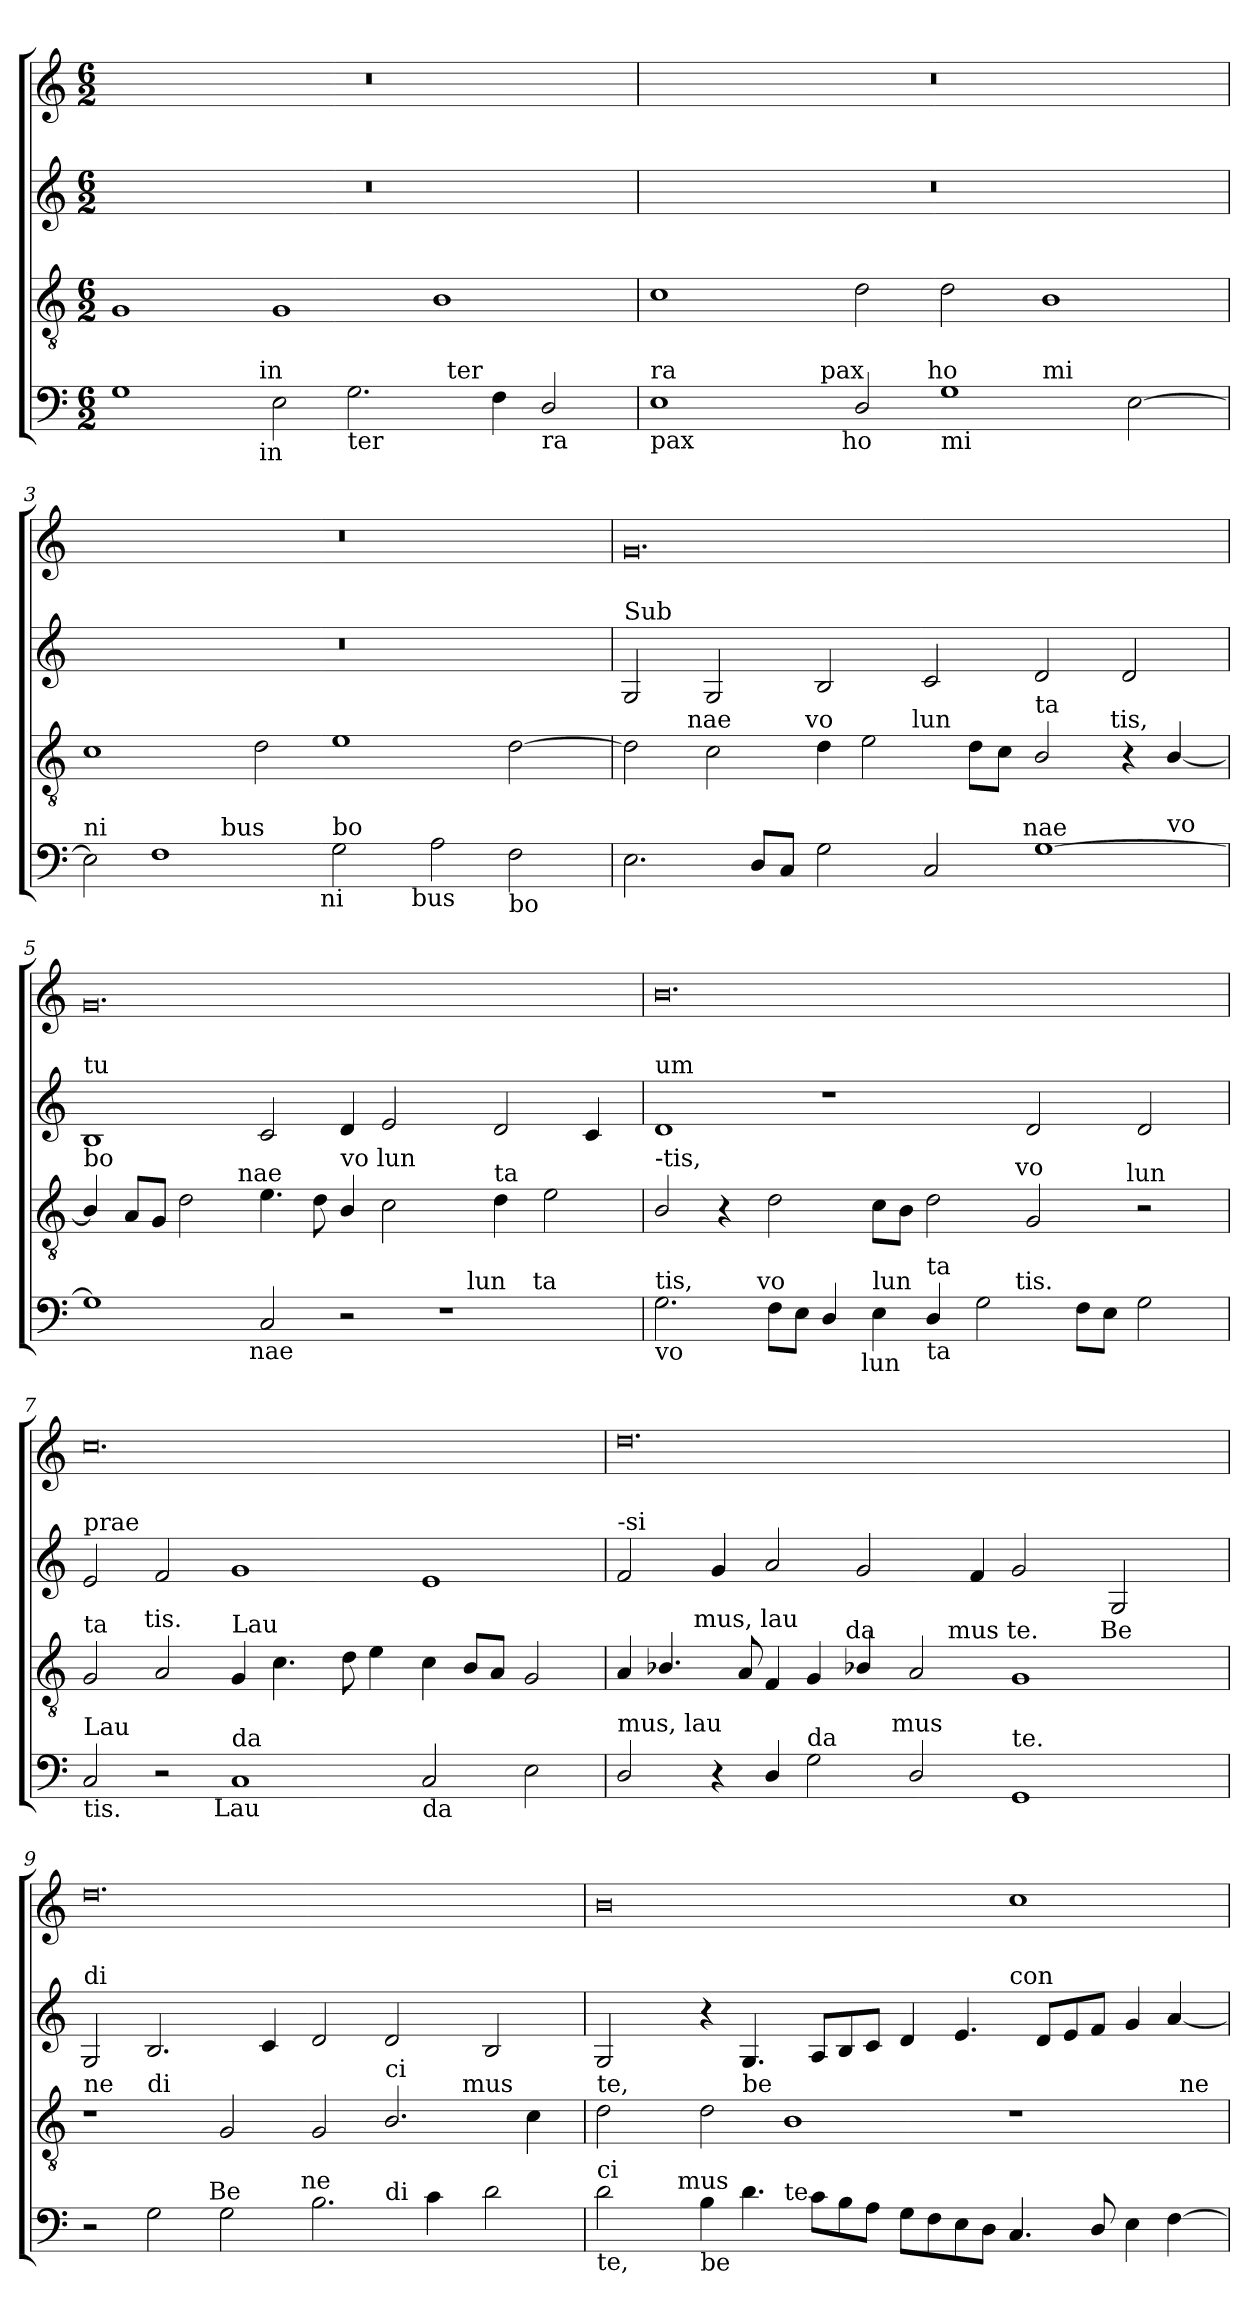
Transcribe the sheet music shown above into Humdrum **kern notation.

**kern	**kern	**kern	**kern
*part4	*part3	*part2	*part1
*staff4	*staff3	*staff2	*staff1
*clefF4	*clefGv2	*clefG2	*clefG2
*k[]	*k[]	*k[]	*k[]
*C:	*C:	*C:	*C:
*M6/2	*M6/2	*M6/2	*M6/2
=1	=1	=1	=1
!LO:TX:b:t=et	!	!	!
!LO:TX:a:t=et	!	!	!
*^	*	*	*
*	*^	*	*	*
1G	2ryy	1ryy	1G	0.r	0.r
.	4...ryy	.	.	.	.
!	!LO:TX:b:t=in	!	!	!	!
!	!LO:TX:a:t=in	!	!	!	!
.	1ryy	.	.	.	.
2E\	.	1ryy	1G	.	.
!LO:TX:b:t=ter	!	!	!	!	!
2.G\	.	.	.	.	.
.	1ryy	.	.	.	.
.	.	32ryy	1B	.	.
!	!	!LO:TX:a:t=ter	!	!	!
.	.	2ryy	.	.	.
4F\	.	.	.	.	.
!LO:TX:b:t=ra	!	!	!	!	!
2D/	.	.	.	.	.
.	.	4...ryy	.	.	.
.	32ryy	.	.	.	.
=2	=2	=2	=2	=2	=2
!LO:TX:b:t=pax	!	!	!	!	!
!LO:TX:a:t=ra	!	!	!	!	!
*	*^	*^	*	*	*
*	*	*	*	*	*	*	*
1E	2ryy	2ryy	1ryy	0ryy	1c	0.r	0.r
.	4ryy	4...ryy	.	.	.	.	.
.	8ryy	.	.	.	.	.	.
.	32ryy	.	.	.	.	.	.
!	!LO:TX:a:t=pax	!	!	!	!	!	!
.	1ryy	.	.	.	.	.	.
!	!	!LO:TX:b:t=ho	!	!	!	!	!
.	.	1ryy	.	.	.	.	.
2D/	.	.	4...ryy	.	2d\	.	.
!	!	!	!LO:TX:a:t=ho	!	!	!	!
.	.	.	1ryy	.	.	.	.
!LO:TX:b:t=mi	!	!	!	!	!	!	!
1G	.	.	.	.	2d\	.	.
.	1ryy	.	.	.	.	.	.
.	.	1ryy	.	.	.	.	.
!	!	!	!	!LO:TX:a:t=mi	!	!	!
.	.	.	.	1ryy	1B	.	.
.	.	.	2ryy	.	.	.	.
[>2E\	.	.	.	.	.	.	.
.	16.ryy	.	.	.	.	.	.
.	.	32ryy	32ryy	.	.	.	.
=3	=3	=3	=3	=3	=3	=3	=3
!LO:TX:a:t=ni	!	!	!	!	!	!	!
*	*	*	*v	*v	*	*	*
2E\]	2ryy	1ryy	1ryy	1c	0.r	0.r
1F	4ryy	.	.	.	.	.
.	16.ryy	.	.	.	.	.
!	!LO:TX:a:t=bus	!	!	!	!	!
.	1ryy	.	.	.	.	.
.	.	4...ryy	2...ryy	2d\	.	.
!	!	!LO:TX:b:t=ni	!	!	!	!
.	.	1ryy	.	.	.	.
!LO:TX:a:t=bo	!	!	!	!	!	!
2G\	.	.	.	1e	.	.
.	1ryy	.	.	.	.	.
!	!	!	!LO:TX:b:t=bus	!	!	!
.	.	.	1ryy	.	.	.
2A\	.	.	.	.	.	.
.	.	2ryy	.	.	.	.
!LO:TX:b:t=bo	!	!	!	!	!	!
2F\	.	.	.	[<2d\	.	.
.	8ryy	.	.	.	.	.
.	.	.	16ryy	.	.	.
.	32ryy	32ryy	.	.	.	.
!!LO:LB:g=z
=4	=4	=4	=4	=4	=4	=4
!	!	!	!	!	!LO:TX:a:t=Sub	!
!	!	!	!	!LO:TX:a:t=bo	!	!
*	*	*	*	*^	*	*
*	*	*	*	*	*^	*	*
*	*	*v	*v	*	*	*^	*	*
2.E\	1ryy	1ryy	2d\]	4..ryy	2ryy	1ryy	2G/	0.g
!	!	!	!	!LO:TX:a:t=nae	!	!	!	!
.	.	.	.	1ryy	.	.	.	.
.	.	.	2c\	.	4...ryy	.	2G/	.
8D/L	.	.	.	.	.	.	.	.
8C/J	.	.	.	.	.	.	.	.
!	!	!	!	!	!LO:TX:a:t=vo	!	!	!
.	.	.	.	.	1ryy	.	.	.
2G\	2ryy	1..ryy	4d\	.	.	4...ryy	2B/	.
.	.	.	2e\	.	.	.	.	.
.	.	.	.	1ryy	.	.	.	.
!	!	!	!	!	!	!LO:TX:a:t=lun	!	!
.	.	.	.	.	.	1ryy	.	.
2C/	4...ryy	.	.	.	.	.	2c/	.
.	.	.	8d\L	.	.	.	.	.
.	.	.	8c\J	.	.	.	.	.
!	!LO:TX:a:t=nae	!	!	!	!	!	!	!
.	1ryy	.	.	.	1ryy	.	.	.
!	!	!	!LO:TX:a:t=ta	!	!	!	!	!
[>1G	.	.	2B/	.	.	.	2d/	.
.	.	.	.	2ryy	.	.	.	.
!	!	!	!	!	!	!LO:TX:a:t=tis,	!	!
.	.	.	.	.	.	2ryy	.	.
.	.	.	4r	.	.	.	2d/	.
!	!	!LO:TX:a:t=vo	!	!	!	!	!	!
.	.	4ryy	[<4B/	.	.	.	.	.
.	.	.	.	16ryy	.	.	.	.
.	32ryy	.	.	.	32ryy	32ryy	.	.
=5	=5	=5	=5	=5	=5	=5	=5	=5
!	!	!	!	!	!	!	!LO:TX:a:t=tu	!
!	!	!	!LO:TX:a:t=bo	!	!	!	!	!
*	*	*^	*	*v	*v	*v	*	*
1G]	2ryy	1ryy	1ryy	4B/]	2...ryy	1B	0.g
.	.	.	.	8A/L	.	.	.
.	.	.	.	8G/J	.	.	.
.	4...ryy	.	.	2d\	.	.	.
!	!	!	!	!	!LO:TX:a:t=nae	!	!
.	.	.	.	.	1ryy	.	.
!	!LO:TX:b:t=nae	!	!	!	!	!	!
.	1ryy	.	.	.	.	.	.
2C/	.	1ryy	1ryy	4.e\	.	2c/	.
.	.	.	.	8d\	.	.	.
!	!	!	!	!LO:TX:a:t=vo lun	!	!	!
2r	.	.	.	4B/	.	4d/	.
.	.	.	.	2c\	.	2e/	.
.	.	.	.	.	1ryy	.	.
.	1ryy	.	.	.	.	.	.
1r	.	8ryy	4...ryy	.	.	.	.
!	!	!LO:TX:a:t=lun	!	!	!	!	!
.	.	2..ryy	.	.	.	.	.
!	!	!	!	!LO:TX:a:t=ta	!	!	!
.	.	.	.	4d\	.	2d/	.
!	!	!	!LO:TX:a:t=ta	!	!	!	!
.	.	.	2ryy	.	.	.	.
.	.	.	.	2e\	.	.	.
.	.	.	.	.	.	4c/	.
.	.	.	.	.	16ryy	.	.
.	32ryy	.	32ryy	.	.	.	.
!!LO:LB:g=z
=6	=6	=6	=6	=6	=6	=6	=6
!	!	!	!	!	!	!LO:TX:a:t=um	!
!	!	!	!	!LO:TX:a:t=-tis,	!	!	!
!LO:TX:a:t=tis,	!	!	!	!	!	!	!
!LO:TX:b:t=vo	!	!	!	!	!	!	!
*	*	*	*	*	*^	*	*
2.G\	2ryy	1ryy	1ryy	2B/	1ryy	1ryy	1d	0.b
.	8..ryy	.	.	4r	.	.	.	.
!	!LO:TX:a:t=vo	!	!	!	!	!	!	!
.	1ryy	.	.	.	.	.	.	.
8F\L	.	.	.	2d\	.	.	.	.
8E\J	.	.	.	.	.	.	.	.
4D/	.	8..ryy	2ryy	.	2ryy	1ryy	1r	.
!	!	!LO:TX:b:t=lun	!	!	!	!	!	!
.	.	1ryy	.	.	.	.	.	.
!LO:TX:a:t=lun	!	!	!	!	!	!	!	!
4E\	.	.	.	8c\L	.	.	.	.
.	.	.	.	8B\J	.	.	.	.
!LO:TX:a:t=ta	!	!	!	!	!	!	!	!
!LO:TX:b:t=ta	!	!	!	!	!	!	!	!
4D/	.	.	4...ryy	2d\	4...ryy	.	.	.
.	1ryy	.	.	.	.	.	.	.
2G\	.	.	.	.	.	.	.	.
!	!	!	!	!	!LO:TX:a:t=vo	!	!	!
!	!	!	!LO:TX:a:t=tis.	!	!	!	!	!
.	.	.	1ryy	.	1ryy	.	.	.
.	.	.	.	2G/	.	4...ryy	2d/	.
.	.	2ryy	.	.	.	.	.	.
8F\L	.	.	.	.	.	.	.	.
8E\J	.	.	.	.	.	.	.	.
!	!	!	!	!	!	!LO:TX:a:t=lun	!	!
.	.	.	.	.	.	2ryy	.	.
2G\	.	.	.	2r	.	.	2d/	.
.	4ryy	4ryy	.	.	.	.	.	.
.	32ryy	32ryy	32ryy	.	32ryy	32ryy	.	.
=7	=7	=7	=7	=7	=7	=7	=7	=7
!	!	!	!	!	!	!	!LO:TX:a:t=prae	!
!	!	!	!	!LO:TX:a:t=ta	!	!	!	!
!LO:TX:b:t=tis.	!	!	!	!	!	!	!	!
!LO:TX:a:t=Lau	!	!	!	!	!	!	!	!
*	*v	*v	*v	*	*	*	*	*
*	*	*	*v	*v	*	*
2C/	2...ryy	2G/	4...ryy	2e/	0.cc
!	!	!	!LO:TX:a:t=tis.	!	!
.	.	.	1ryy	.	.
2r	.	2A/	.	2f/	.
!	!LO:TX:b:t=Lau	!	!	!	!
.	1ryy	.	.	.	.
!	!	!LO:TX:a:t=Lau	!	!	!
!LO:TX:a:t=da	!	!	!	!	!
1C	.	4G/	.	1g	.
.	.	4.c\	.	.	.
.	.	.	1ryy	.	.
.	.	8d\	.	.	.
.	.	4e\	.	.	.
.	1ryy	.	.	.	.
!LO:TX:b:t=da	!	!	!	!	!
2C/	.	4c\	.	1e	.
.	.	8B/L	.	.	.
.	.	8A/J	.	.	.
.	.	.	2ryy	.	.
2E\	.	2G/	.	.	.
.	16ryy	.	.	.	.
.	.	.	32ryy	.	.
!!LO:LB:g=z
=8	=8	=8	=8	=8	=8
!	!	!	!	!LO:TX:a:t=-si	!
!	!	!LO:TX:a:t=-da	!	!	!
!LO:TX:a:t=mus, lau	!	!	!	!	!
*	*	*^	*^	*	*
*	*	*	*	*^	*	*	*
2D/	1ryy	4A/	4..ryy	1ryy	1ryy	1ryy	2f/	0.dd
.	.	4.B-X/	.	.	.	.	.	.
!	!	!	!LO:TX:a:t=mus, lau	!	!	!	!	!
.	.	.	1ryy	.	.	.	.	.
4r	.	.	.	.	.	.	4g/	.
.	.	8A/	.	.	.	.	.	.
4D/	.	4F/	.	.	.	.	2a/	.
!LO:TX:a:t=da	!	!	!	!	!	!	!	!
2G\	4..ryy	4G/	.	8..ryy	2ryy	1ryy	.	.
!	!	!	!	!LO:TX:a:t=da	!	!	!	!
.	.	.	.	1ryy	.	.	.	.
.	.	4B-X/	.	.	.	.	2g/	.
!	!LO:TX:a:t=mus	!	!	!	!	!	!	!
.	1ryy	.	1ryy	.	.	.	.	.
2D/	.	2A/	.	.	8ryy	.	.	.
.	.	.	.	.	32ryy	.	.	.
!	!	!	!	!	!LO:TX:a:t=mus te.	!	!	!
.	.	.	.	.	1ryy	.	.	.
.	.	.	.	.	.	.	4f/	.
!LO:TX:a:t=te.	!	!	!	!	!	!	!	!
1GG	.	1G	.	.	.	4...ryy	2g/	.
.	.	.	.	2ryy	.	.	.	.
.	2ryy	.	2ryy	.	.	.	.	.
!	!	!	!	!	!	!LO:TX:a:t=Be	!	!
.	.	.	.	.	.	2ryy	.	.
.	.	.	.	.	.	.	2G/	.
.	.	.	.	.	4ryy	.	.	.
.	.	.	.	4ryy	.	.	.	.
.	.	.	.	.	16.ryy	.	.	.
.	16ryy	.	16ryy	.	.	.	.	.
.	.	.	.	32ryy	.	32ryy	.	.
=9	=9	=9	=9	=9	=9	=9	=9	=9
!	!	!	!	!	!	!	!LO:TX:a:t=di	!
!	!	!LO:TX:a:t=ne	!	!	!	!	!	!
*^	*^	*	*	*v	*v	*v	*	*
2r	2ryy	1ryy	0ryy	1r	2ryy	1ryy	2G/	0.dd
!	!	!	!	!	!LO:TX:a:t=di	!	!	!
2G\	4...ryy	.	.	.	1ryy	.	2.B/	.
!	!LO:TX:a:t=Be	!	!	!	!	!	!	!
.	1ryy	.	.	.	.	.	.	.
2G\	.	4...ryy	.	2G/	.	1ryy	.	.
.	.	.	.	.	.	.	4c/	.
!	!	!LO:TX:a:t=ne	!	!	!	!	!	!
.	.	1ryy	.	.	.	.	.	.
2.B\	.	.	.	2G/	1.ryy	.	2d/	.
.	1ryy	.	.	.	.	.	.	.
!	!	!	!	!LO:TX:a:t=ci	!	!	!	!
!	!	!	!LO:TX:a:t=di	!	!	!	!	!
.	.	.	1ryy	2.B/	.	4..ryy	2d/	.
4c\	.	.	.	.	.	.	.	.
!	!	!	!	!	!	!LO:TX:a:t=mus	!	!
.	.	.	.	.	.	2ryy	.	.
.	.	2ryy	.	.	.	.	.	.
2d\	.	.	.	.	.	.	2B/	.
.	.	.	.	4c\	.	.	.	.
.	.	.	.	.	.	16ryy	.	.
.	32ryy	32ryy	.	.	.	.	.	.
!!LO:PB:g=z
=10	=10	=10	=10	=10	=10	=10	=10	=10
!	!	!	!	!	!	!	!LO:TX:a:t=um	!
!	!	!	!	!LO:TX:a:t=te,	!	!	!	!
!LO:TX:b:t=te,	!	!	!	!	!	!	!	!
!LO:TX:a:t=ci	!	!	!	!	!	!	!	!
*	*	*v	*v	*	*	*	*^	*
2d\	4ryy	1ryy	2d\	2.ryy	1ryy	2G/	0ryy	0b
.	8ryy	.	.	.	.	.	.	.
.	32ryy	.	.	.	.	.	.	.
!	!LO:TX:a:t=mus	!	!	!	!	!	!	!
.	1ryy	.	.	.	.	.	.	.
!LO:TX:b:t=be	!	!	!	!	!	!	!	!
4B\	.	.	2d\	.	.	4r	.	.
!	!	!	!	!LO:TX:a:t=be	!	!	!	!
4.d\	.	.	.	1ryy	.	4.G/	.	.
!	!	!LO:TX:a:t=te.	!	!	!	!	!	!
.	.	0ryy	1B	.	1ryy	.	.	.
8c\L	.	.	.	.	.	8A/L	.	.
8B\	.	.	.	.	.	8B/	.	.
8A\J	.	.	.	.	.	8c/J	.	.
.	1ryy	.	.	.	.	.	.	.
8G\L	.	.	.	.	.	4d/	.	.
8F\	.	.	.	.	.	.	.	.
8E\	.	.	.	1ryy	.	4.e/	.	.
8D\J	.	.	.	.	.	.	.	.
!	!	!	!	!	!	!	!LO:TX:a:t=con	!
4.C/	.	.	1r	.	2ryy	.	1ryy	1cc
.	.	.	.	.	.	8d/L	.	.
.	.	.	.	.	.	8e/	.	.
8D/	.	.	.	.	.	8f/J	.	.
.	2ryy	.	.	.	.	.	.	.
4E\	.	.	.	.	4ryy	4g/	.	.
[>4F\	.	.	.	4ryy	32ryy	[<4a/	.	.
!	!	!	!	!	!LO:TX:a:t=ne	!	!	!
.	.	.	.	.	8..ryy	.	.	.
.	16.ryy	.	.	.	.	.	.	.
*v	*v	*v	*	*	*	*v	*v	*
*	*v	*v	*v	*	*
=	=	=	=
*-	*-	*-	*-
